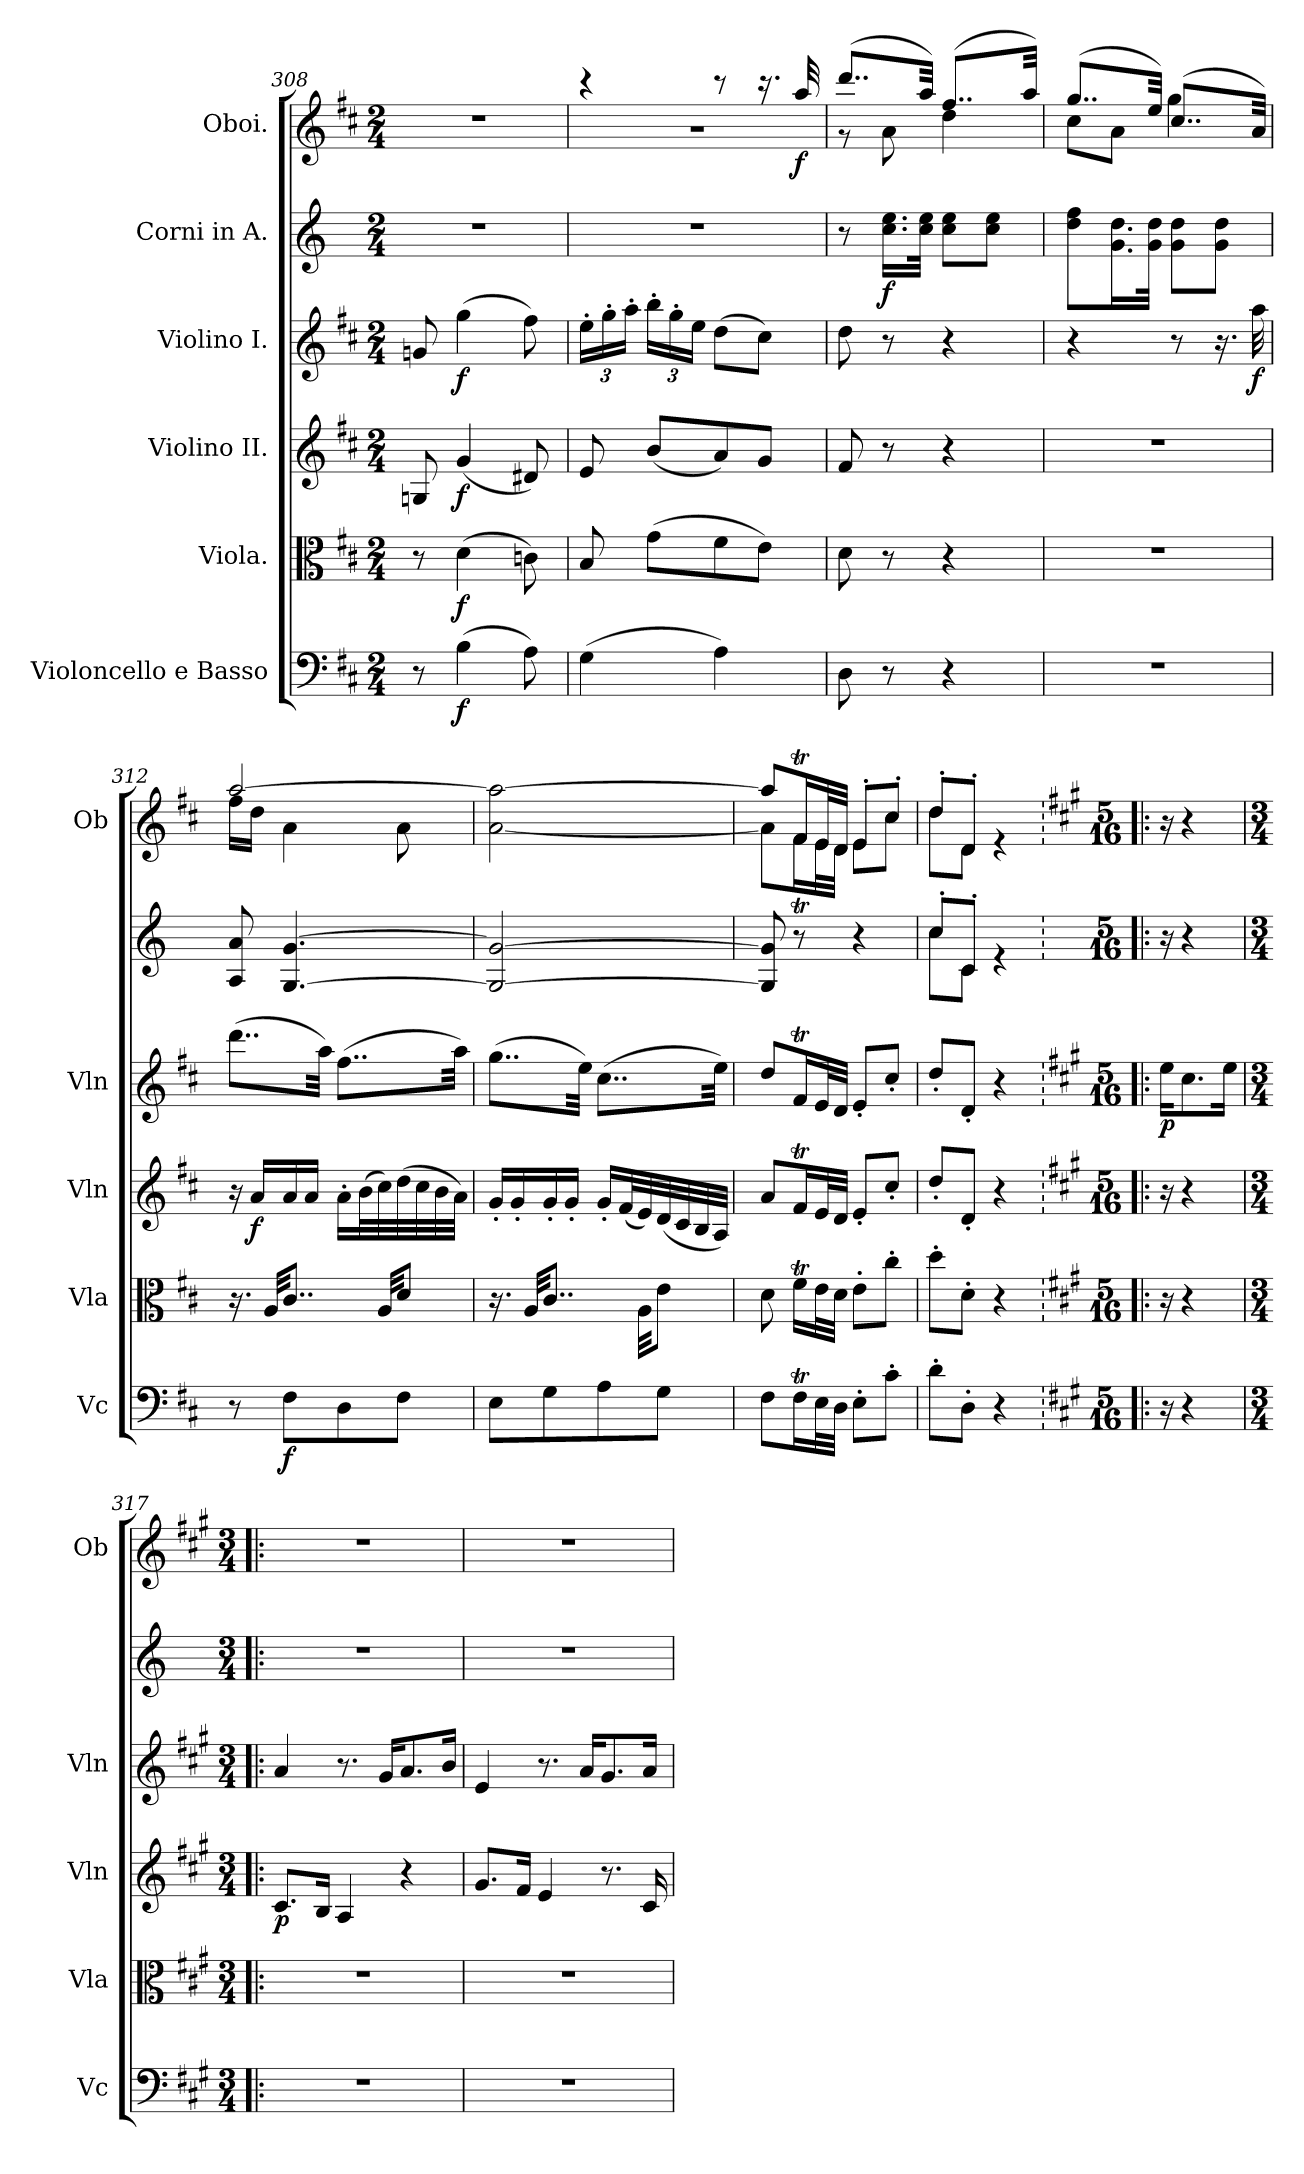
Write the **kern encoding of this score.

**kern	**dynam	**kern	**dynam	**kern	**dynam	**kern	**dynam	**kern	**dynam	**kern	**dynam
*part6	*part6	*part5	*part5	*part4	*part4	*part3	*part3	*part2	*part2	*part1	*part1
*staff6	*staff6	*staff5	*staff5	*staff4	*staff4	*staff3	*staff3	*staff2	*staff2	*staff1	*staff1
*I"Violoncello e Basso	*	*I"Viola.	*	*I"Violino II.	*	*I"Violino I.	*	*I"Corni in A.	*	*I"Oboi.	*
*I'Vc	*	*I'Vla	*	*I'Vln	*	*I'Vln	*	*	*	*I'Ob	*
*clefF4	*	*clefC3	*	*clefG2	*	*clefG2	*	*clefG2	*	*clefG2	*
*	*	*	*	*	*	*	*	*ITrd2c3	*	*	*
*k[f#c#]	*	*k[f#c#]	*	*k[f#c#]	*	*k[f#c#]	*	*k[f#c#g#]	*	*k[f#c#]	*
*M2/4	*	*M2/4	*	*M2/4	*	*M2/4	*	*M2/4	*	*M2/4	*
=308	=308	=308	=308	=308	=308	=308	=308	=308	=308	=308	=308
8r	.	8r	.	8Gn/	.	8gn/	.	2r	.	2r	.
!	!LO:DY:b	!	!LO:DY:b	!	!LO:DY:b	!	!LO:DY:b	!	!	!	!
(>4B\	f	(>4d\	f	(<4g/	f	(>4gg\	f	.	.	.	.
!	!LO:DY:b	!	!	!	!	!	!	!	!	!	!
!	!LO:DY:n=1:b	!	!	!	!	!	!	!	!	!	!
!	!LO:DY:n=2:b	!	!LO:DY:b	!	!	!	!	!	!	!	!
!	!	!	!LO:DY:n=1:b	!	!	!	!	!	!	!	!
!	!	!	!LO:DY:n=2:b	!	!LO:DY:b	!	!	!	!	!	!
!	!	!	!	!	!LO:DY:n=1:b	!	!	!	!	!	!
!	!	!	!	!	!LO:DY:n=2:b	!	!LO:DY:b	!	!	!	!
!	!	!	!	!	!	!	!LO:DY:n=1:b	!	!	!	!
!	!	!	!	!	!	!	!LO:DY:n=2:b	!	!	!	!
8A\)	other-dynamics p other-dynamics	8cn\)	other-dynamics p other-dynamics	8d#X/)	other-dynamics p other-dynamics	8ff#\)	other-dynamics p other-dynamics	.	.	.	.
!!LO:PB:g=z
=309	=309	=309	=309	=309	=309	=309	=309	=309	=309	=309	=309
*	*	*	*	*	*	*Xbrackettup	*	*	*	*	*
*	*	*	*	*	*	*	*	*	*	*^	*
(>4G\	.	8B/	.	8e/	.	24ee'\LL	.	2r	.	4r	2r	.
.	.	.	.	.	.	24gg'\	.	.	.	.	.	.
.	.	.	.	.	.	24aa'\JJ	.	.	.	.	.	.
.	.	(>8g\L	.	(<8b/L	.	24bb'\LL	.	.	.	.	.	.
.	.	.	.	.	.	24gg'\	.	.	.	.	.	.
.	.	.	.	.	.	24ee\JJ	.	.	.	.	.	.
4A\)	.	8f#\	.	8a/)	.	(>8dd\L	.	.	.	8r	.	.
.	.	8e\J)	.	8g/J	.	8cc#\J)	.	.	.	16.r	.	.
!	!	!	!	!	!	!	!	!	!	!	!	!LO:DY:b
.	.	.	.	.	.	.	.	.	.	32aa/	.	f
=310	=310	=310	=310	=310	=310	=310	=310	=310	=310	=310	=310	=310
*	*	*	*	*	*	*	*	*^	*	*	*	*
8D\	.	8d\	.	8f#/	.	8dd\	.	8r	8ryy	.	(>8..ddd/L	8r	.
!	!	!	!	!	!	!	!	!	!	!LO:DY:b	!	!	!
8r	.	8r	.	8r	.	8r	.	16.a\ 16.cc#\LL	16.d/yy 16.f#/yyLL	f	.	8a\	.
.	.	.	.	.	.	.	.	32a\ 32cc#\JJk	32d/yy 32f#/yyJJk	.	32aa/Jkk)	.	.
4r	.	4r	.	4r	.	4r	.	8a\ 8cc#\L	8d/yy 8f#/yyL	.	(>8..ff#/L	4dd\	.
.	.	.	.	.	.	.	.	8a\ 8cc#\J	8d/yy 8f#/yyJ	.	.	.	.
.	.	.	.	.	.	.	.	.	.	.	32aa/Jkk)	.	.
=311	=311	=311	=311	=311	=311	=311	=311	=311	=311	=311	=311	=311	=311
2r	.	2r	.	2r	.	4r	.	8b\ 8dd\L	8e\yy 8gn\yyL	.	(>8..gg/L	8cc#\L	.
.	.	.	.	.	.	.	.	16.e\ 16.b\L	16.A\yy 16.e\yyL	.	.	8a\J	.
.	.	.	.	.	.	.	.	32e\ 32b\JJk	32A\yy 32e\yyJJk	.	32ee/Jkk)	.	.
.	.	.	.	.	.	8r	.	8e\ 8b\L	8A\yy 8e\yyL	.	(>8..cc#/L	4gg\	.
.	.	.	.	.	.	16.r	.	8e\ 8b\J	8A\yy 8e\yyJ	.	.	.	.
!	!	!	!	!	!	!	!LO:DY:b	!	!	!	!	!	!
.	.	.	.	.	.	32aa\	f	.	.	.	32a/Jkk)	.	.
=312	=312	=312	=312	=312	=312	=312	=312	=312	=312	=312	=312	=312	=312
8r	.	16.r	.	16r	.	(>8..ddd\L	.	8F#/ 8f#/	8BB/yy 8B/yy	.	[2aa/	16ff#\LL	.
!	!	!	!	!	!LO:DY:b	!	!	!	!	!	!	!	!
.	.	.	.	16a/LL	f	.	.	.	.	.	.	16dd\JJ	.
.	.	32A/KKL	.	.	.	.	.	.	.	.	.	.	.
!	!LO:DY:b	!	!	!	!	!	!	!	!	!	!	!	!
8F#\L	f	8..c#/J	.	16a/	.	.	.	[4.E/ [4.e/	[4.AA/yy [4.A/yy	.	.	4a\	.
.	.	.	.	16a/JJ	.	.	.	.	.	.	.	.	.
.	.	.	.	.	.	32aa\Jkk)	.	.	.	.	.	.	.
8D\	.	.	.	16a'\LL	.	(>8..ff#\L	.	.	.	.	.	.	.
.	.	.	.	(>32b\L	.	.	.	.	.	.	.	.	.
.	.	32A/KKL	.	32cc#\)	.	.	.	.	.	.	.	.	.
8F#\J	.	8d/J	.	(>32dd\	.	.	.	.	.	.	.	8a\	.
.	.	.	.	32cc#\	.	.	.	.	.	.	.	.	.
.	.	.	.	32b\	.	.	.	.	.	.	.	.	.
.	.	.	.	32a\JJJ)	.	32aa\Jkk)	.	.	.	.	.	.	.
*	*	*	*	*	*	*	*	*	*	*	*v	*v	*
!!LO:PB:g=z
=313	=313	=313	=313	=313	=313	=313	=313	=313	=313	=313	=313	=313
8E\L	.	16.r	.	16g'/LL	.	(>8..gg\L	.	2E/_ 2e/_	2AA/yy_ 2A/yy_	.	[2a\ 2aa\_	.
.	.	.	.	16g'/	.	.	.	.	.	.	.	.
.	.	32A/KKL	.	.	.	.	.	.	.	.	.	.
8G\	.	8..c#/J	.	16g'/	.	.	.	.	.	.	.	.
.	.	.	.	16g'/JJ	.	.	.	.	.	.	.	.
.	.	.	.	.	.	32ee\Jkk)	.	.	.	.	.	.
8A\	.	.	.	16g'/LL	.	(>8..cc#\L	.	.	.	.	.	.
.	.	.	.	(<32f#/L	.	.	.	.	.	.	.	.
.	.	32A\KKL	.	32e/)	.	.	.	.	.	.	.	.
8G\J	.	8e\J	.	(<32d/	.	.	.	.	.	.	.	.
.	.	.	.	32c#/	.	.	.	.	.	.	.	.
.	.	.	.	32B/	.	.	.	.	.	.	.	.
.	.	.	.	32A/JJJ)	.	32ee\Jkk)	.	.	.	.	.	.
=314	=314	=314	=314	=314	=314	=314	=314	=314	=314	=314	=314	=314
*	*	*	*	*	*	*	*	*	*	*	*^	*
8F#\L	.	8d\	.	8a/L	.	8dd/L	.	8E/] 8e/]	8AA/yy] 8A/yy]	.	8aa/L]	8a\L]	.
16F#t\L	.	16f#t\LL	.	16f#t/L	.	16f#t/L	.	8r	4.ryy	.	16f#t/L	16f#t\L	.
32E\L	.	32e\L	.	32e/L	.	32e/L	.	.	.	.	32e/L	32e\L	.
32D\JJJ	.	32d\JJJ	.	32d/JJJ	.	32d/JJJ	.	.	.	.	32d/JJJ	32d\JJJ	.
8E'\L	.	8e'\L	.	8e'/L	.	8e'/L	.	4r	.	.	8e'/L	8e\L	.
8c#'\J	.	8cc#'\J	.	8cc#'/J	.	8cc#'/J	.	.	.	.	8cc#'/J	8cc#\J	.
=315	=315	=315	=315	=315	=315	=315	=315	=315	=315	=315	=315	=315	=315
*	*	*	*	*	*	*	*	*	*^	*	*	*	*
8d'\L	.	8dd'\L	.	8dd'/L	.	8dd'/L	.	8a'/L	8a\L	8d'\Lyy	.	8dd'/L	8dd\L	.
8D'\J	.	8d'\J	.	8d'/J	.	8d'/J	.	8A'/J	8A\J	8D'\Jyy	.	8d'/J	8d\J	.
4r	.	4r	.	4r	.	4r	.	4re	4ryy	4ryy	.	4re	4ryy	.
*	*	*	*	*	*	*	*	*v	*v	*v	*	*	*	*
*	*	*	*	*	*	*	*	*	*	*v	*v	*
!!LO:PB:g=z
=316|!:	=316|!:	=316|!:	=316|!:	=316|!:	=316|!:	=316|!:	=316|!:	=316|!:	=316|!:	=316|!:	=316|!:
!!LO:REH:place=s1:a:B:enc=none:fs=12:t=Menuetto.
*k[f#c#g#]	*	*k[f#c#g#]	*	*k[f#c#g#]	*	*k[f#c#g#]	*	*k[f#c#g#]	*	*k[f#c#g#]	*
*M5/16	*	*M5/16	*	*M5/16	*	*M5/16	*	*M5/16	*	*M5/16	*
*	*	*	*	*	*	*	*	*	*	*MM120	*
*	*	*	*	*	*	*	*	*^	*	*^	*
*	*	*	*	*	*	*	*	*	*^	*	*	*	*
!	!	!	!	!	!	!	!LO:DY:b	!	!	!	!	!	!	!
*	*	*	*	*	*	*	*	*v	*v	*v	*	*	*	*
*	*	*	*	*	*	*	*	*	*	*v	*v	*
16r	.	16r	.	16r	.	16ee\KL	p	16r	.	16r	.
4r	.	4r	.	4r	.	8.cc#\	.	4r	.	4r	.
.	.	.	.	.	.	16ee\Jk	.	.	.	.	.
=317	=317	=317	=317	=317	=317	=317	=317	=317	=317	=317	=317
*M3/4	*	*M3/4	*	*M3/4	*	*M3/4	*	*M3/4	*	*M3/4	*
!	!	!	!	!	!LO:DY:b	!	!	!	!	!	!
2.r	.	2.r	.	8.c#/L	p	4a/	.	2.r	.	2.r	.
.	.	.	.	16B/Jk	.	.	.	.	.	.	.
.	.	.	.	4A/	.	8.r	.	.	.	.	.
.	.	.	.	.	.	16g#/KL	.	.	.	.	.
.	.	.	.	4r	.	8.a/	.	.	.	.	.
.	.	.	.	.	.	16b/Jk	.	.	.	.	.
=318	=318	=318	=318	=318	=318	=318	=318	=318	=318	=318	=318
2.r	.	2.r	.	8.g#/L	.	4e/	.	2.r	.	2.r	.
.	.	.	.	16f#/Jk	.	.	.	.	.	.	.
.	.	.	.	4e/	.	8.r	.	.	.	.	.
.	.	.	.	.	.	16a/KL	.	.	.	.	.
.	.	.	.	8.r	.	8.g#/	.	.	.	.	.
.	.	.	.	16c#/	.	16a/Jk	.	.	.	.	.
=	=	=	=	=	=	=	=	=	=	=	=
*-	*-	*-	*-	*-	*-	*-	*-	*-	*-	*-	*-
